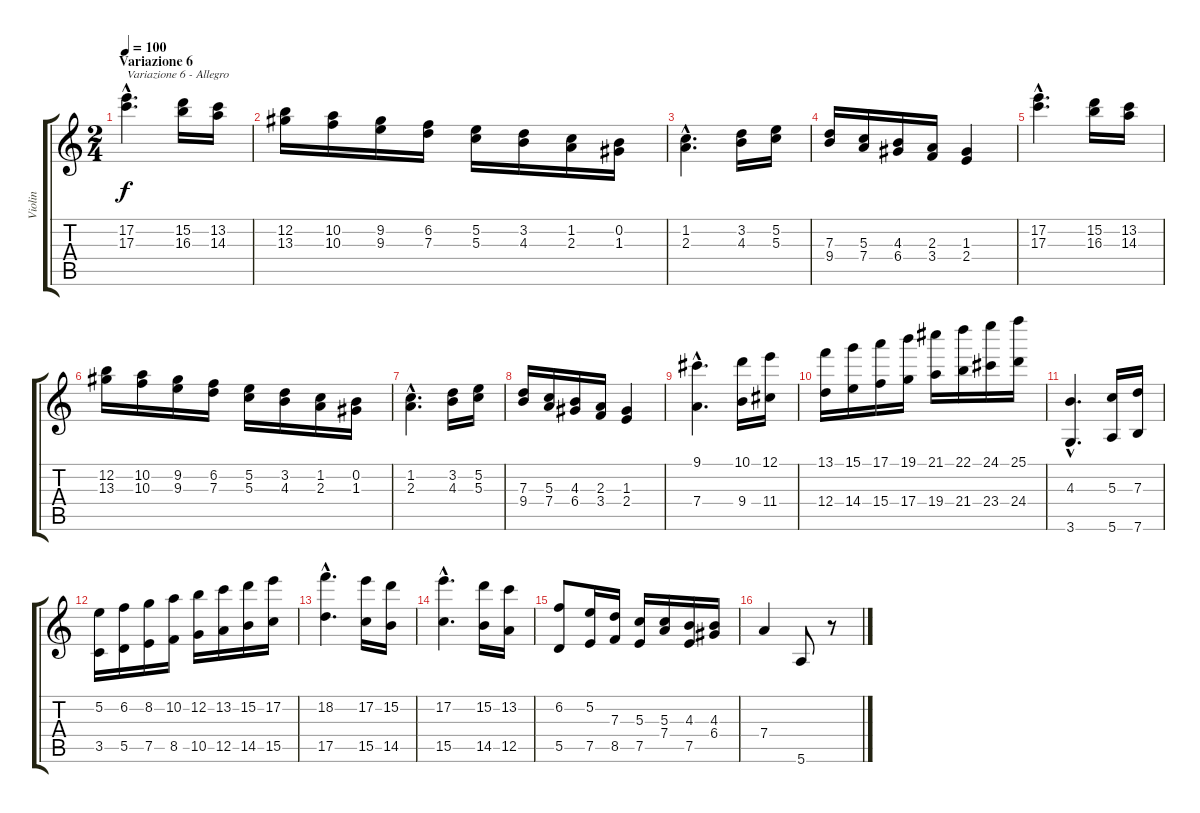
\track ("Violin" "Violin") {instrument acousticguitarnylon}
\staff {score tabs}
\tuning (E4 B3 G3 D3 A2 E2) {hide}
\ts (2 4)
\section ("" "Variazione 6")
\tempo 100
\clef g2
\ks c
(17.2{hac} 17.3{hac}).4{d txt "Variazione 6 - Allegro" dy f} (15.2 16.3).16 (13.2 14.3).16 |
(12.2 13.3).16 (10.2 10.3).16 (9.2 9.3).16 (6.2 7.3).16 (5.2 5.3).16 (3.2 4.3).16 (1.2 2.3).16 (0.2 1.3).16 |
(1.2{hac} 2.3{hac}).4{d} (3.2 4.3).16 (5.2 5.3).16 |
(7.3 9.4).16 (5.3 7.4).16 (4.3 6.4).16 (2.3 3.4).16 (1.3 2.4).4 |
(17.2{hac} 17.3{hac}).4{d} (15.2 16.3).16 (13.2 14.3).16 |
(12.2 13.3).16 (10.2 10.3).16 (9.2 9.3).16 (6.2 7.3).16 (5.2 5.3).16 (3.2 4.3).16 (1.2 2.3).16 (0.2 1.3).16 |
(1.2{hac} 2.3{hac}).4{d} (3.2 4.3).16 (5.2 5.3).16 |
(7.3 9.4).16 (5.3 7.4).16 (4.3 6.4).16 (2.3 3.4).16 (1.3 2.4).4 |
(9.1{hac} 7.4{hac}).4{d} (10.1 9.4).16 (12.1 11.4).16 |
(13.1 12.4).16 (15.1 14.4).16 (17.1 15.4).16 (19.1 17.4).16 (21.1 19.4).16 (22.1 21.4).16 (24.1 23.4).16 (25.1 24.4).16 |
(4.3{hac} 3.6{hac}).4{d} (5.3 5.6).16 (7.3 7.6).16 |
(5.2 3.5).16 (6.2 5.5).16 (8.2 7.5).16 (10.2 8.5).16 (12.2 10.5).16 (13.2 12.5).16 (15.2 14.5).16 (17.2 15.5).16 |
(18.2{hac} 17.5{hac}).4{d} (17.2 15.5).16 (15.2 14.5).16 |
(17.2{hac} 15.5{hac}).4{d} (15.2 14.5).16 (13.2 12.5).16 |
(6.2 5.5).8 (5.2 7.5).16 (7.3 8.5).16 (5.3 7.5).16 (5.3 7.4).16 (4.3 7.5).16 (4.3 6.4).16 |
7.4.4 5.6.8 r.8
